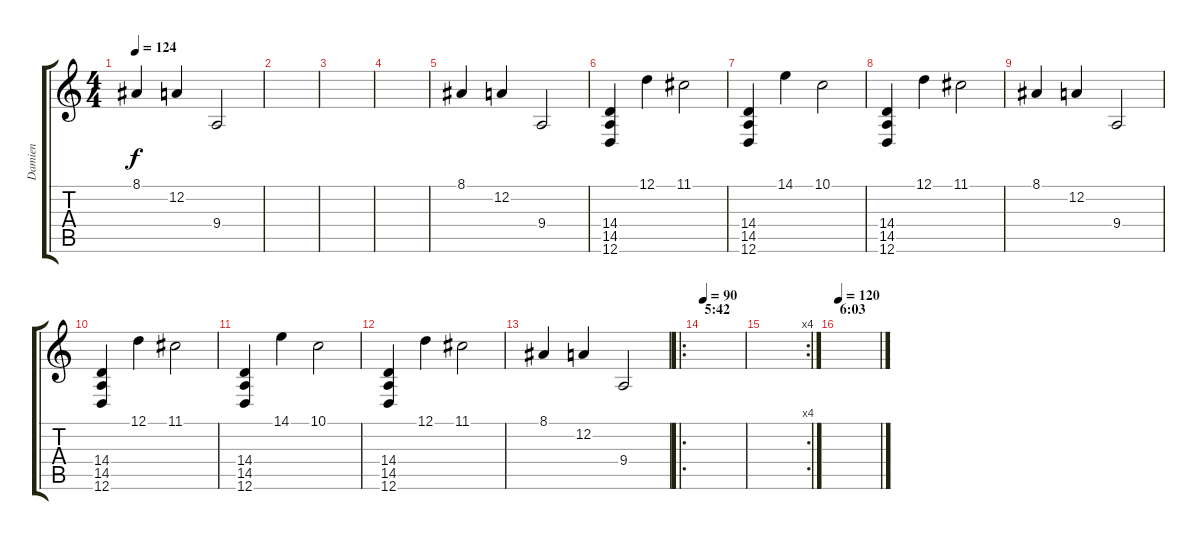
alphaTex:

\track ("Damien" "Damien") {instrument choiraahs}
\staff {score tabs}
\tuning (D4 A3 F3 C3 G2 D2) {hide}
\ts (4 4)
\tempo 124
\clef g2
\ks c
8.1.4{dy f} 12.2.4 9.4.2 |
|
|
|
8.1.4 12.2.4 9.4.2 |
(14.4 14.5 12.6).4 12.1.4 11.1.2 |
(14.4 14.5 12.6).4 14.1.4 10.1.2 |
(14.4 14.5 12.6).4 12.1.4 11.1.2 |
8.1.4 12.2.4 9.4.2 |
(14.4 14.5 12.6).4 12.1.4 11.1.2 |
(14.4 14.5 12.6).4 14.1.4 10.1.2 |
(14.4 14.5 12.6).4 12.1.4 11.1.2 |
8.1.4 12.2.4 9.4.2 |
\ro
\section ("" "5:42")
\tempo 90
|
\rc 4
|
\section ("" "6:03")
\tempo 120
